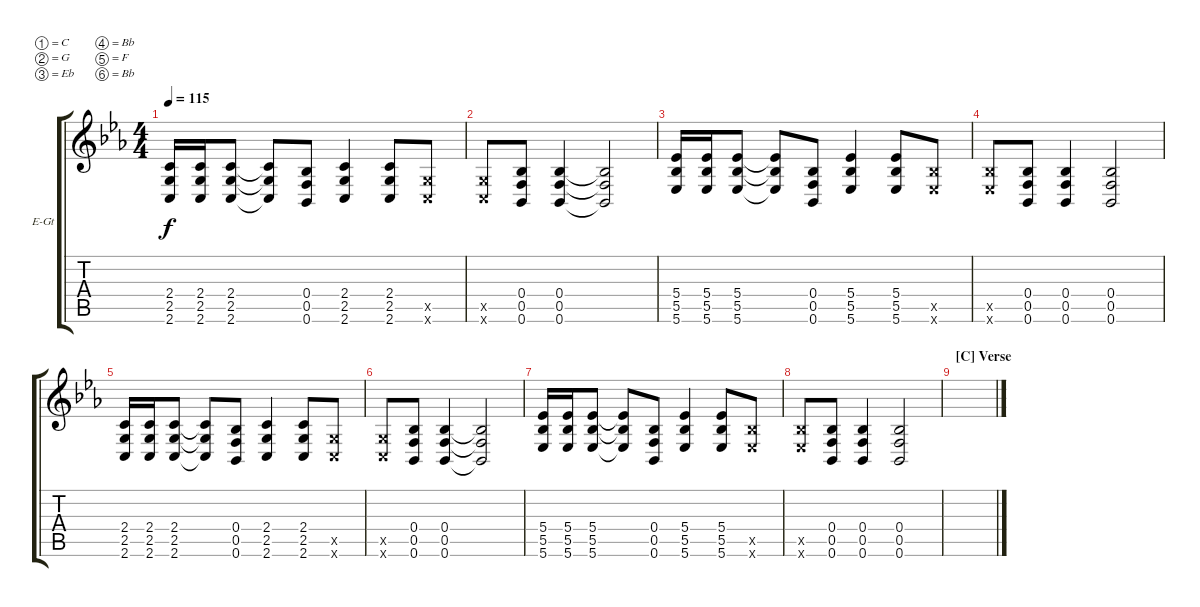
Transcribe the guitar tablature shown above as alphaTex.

\bracketExtendMode groupsimilarinstruments
\firstSystemTrackNameOrientation horizontal
\otherSystemsTrackNameOrientation horizontal
\track ("Rhythm" "E-Gt") {instrument distortionguitar}
\staff {score tabs}
\tuning (C4 G3 Eb3 Bb2 F2 Bb1)
\ts (4 4)
\tempo 115
\clef g2
\ks cminor
(2.6 2.5 2.4).16{dy f} (2.6 2.5 2.4).16 (2.6 2.5 2.4).8 (2.6{t} 2.5{t} 2.4{t}).8 (0.5 0.4 0.6).8 (2.5 2.4 2.6).4 (2.4 2.5 2.6).8 (2.5{x} 2.6{x}).8 |
(2.6{x} 2.5{x}).8 (0.6 0.5 0.4).8 (0.6 0.5 0.4).4 (0.6{t} 0.5{t} 0.4{t}).2 |
(5.6 5.5 5.4).16 (5.6 5.5 5.4).16 (5.6 5.5 5.4).8 (5.6{t} 5.5{t} 5.4{t}).8 (0.6 0.5 0.4).8 (5.6 5.5 5.4).4 (5.6 5.5 5.4).8 (5.6{x} 5.5{x}).8 |
(5.6{x} 5.5{x}).8 (0.6 0.5 0.4).8 (0.6 0.5 0.4).4 (0.6 0.5 0.4).2 |
(2.6 2.5 2.4).16 (2.6 2.5 2.4).16 (2.6 2.5 2.4).8 (2.6{t} 2.5{t} 2.4{t}).8 (0.5 0.4 0.6).8 (2.5 2.4 2.6).4 (2.4 2.5 2.6).8 (2.5{x} 2.6{x}).8 |
(2.6{x} 2.5{x}).8 (0.6 0.5 0.4).8 (0.6 0.5 0.4).4 (0.6{t} 0.5{t} 0.4{t}).2 |
(5.6 5.5 5.4).16 (5.6 5.5 5.4).16 (5.6 5.5 5.4).8 (5.6{t} 5.5{t} 5.4{t}).8 (0.6 0.5 0.4).8 (5.6 5.5 5.4).4 (5.6 5.5 5.4).8 (5.6{x} 5.5{x}).8 |
(5.6{x} 5.5{x}).8 (0.6 0.5 0.4).8 (0.6 0.5 0.4).4 (0.6 0.5 0.4).2 |
\section ("C" "Verse")
